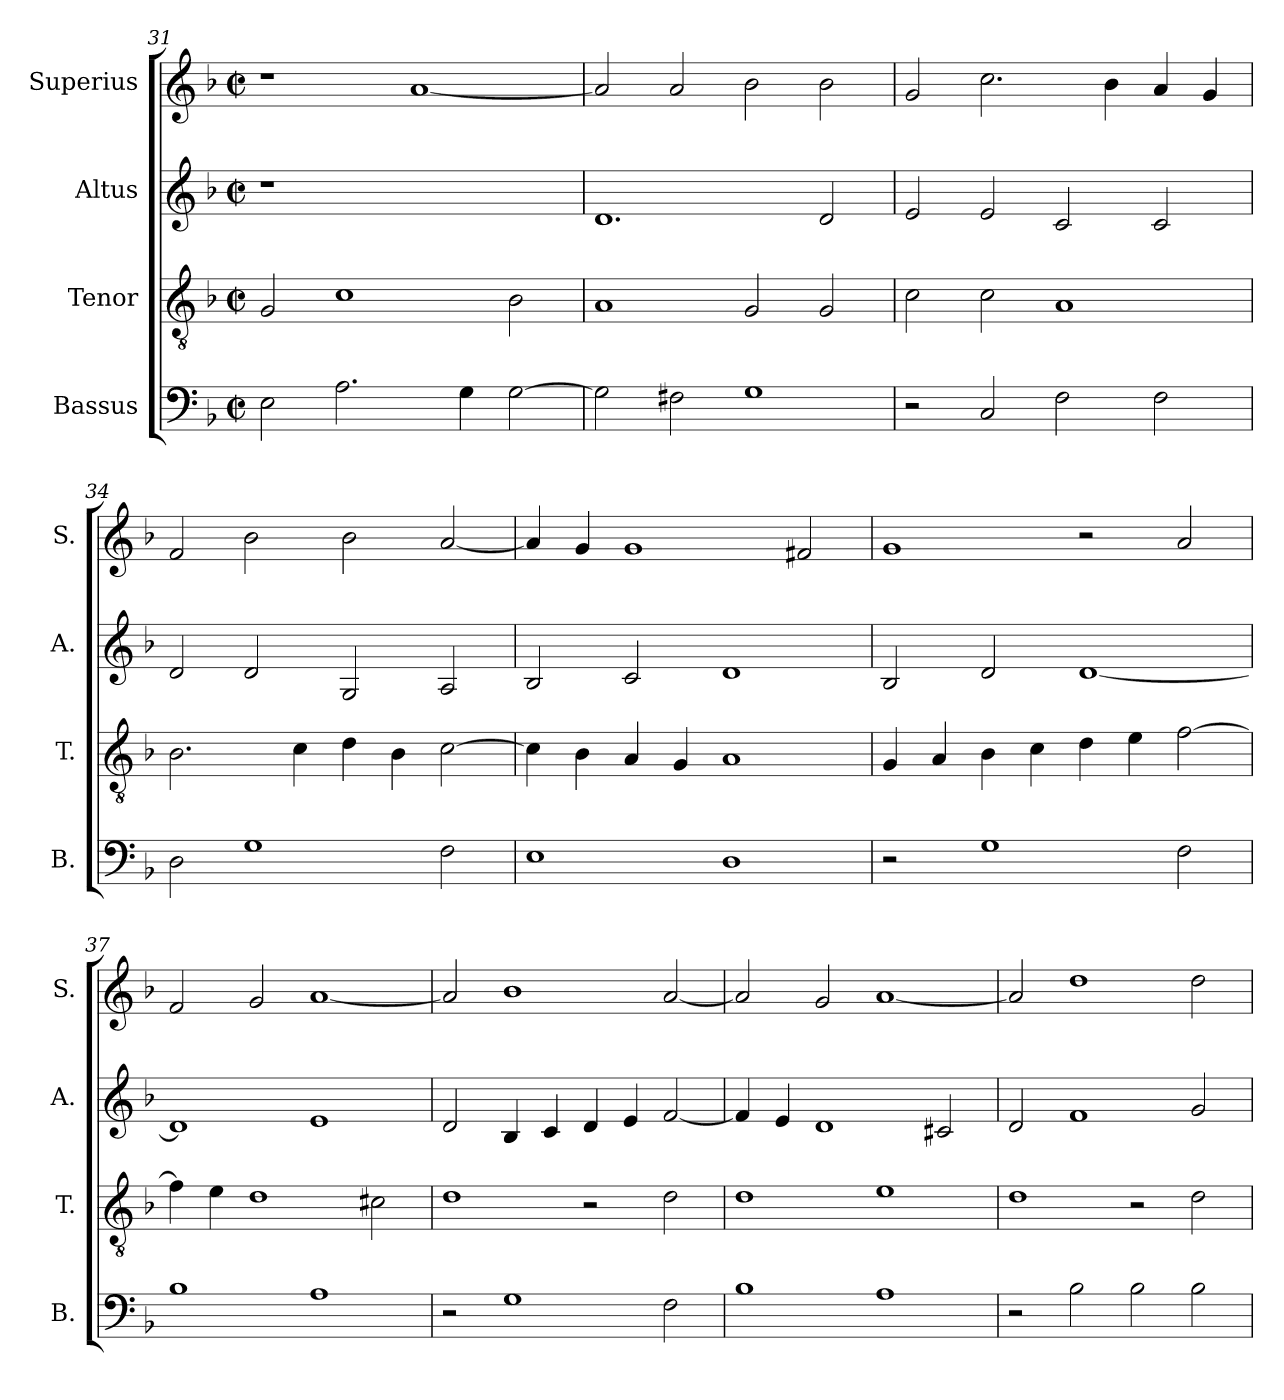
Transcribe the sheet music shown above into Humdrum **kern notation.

**kern	**kern	**kern	**kern
*part4	*part3	*part2	*part1
*staff4	*staff3	*staff2	*staff1
*I"Bassus	*I"Tenor	*I"Altus	*I"Superius
*I'B.	*I'T.	*I'A.	*I'S.
*clefF4	*clefGv2	*clefG2	*clefG2
*	*ITrd7c12	*	*
*k[b-]	*k[b-]	*k[b-]	*k[b-]
*F:	*F:	*F:	*F:
*M2/2	*M2/2	*M2/2	*M2/2
*met(c|)	*met(c|)	*met(c|)	*met(c|)
=31	=31	=31	=31
!	!	!LO:N:vis=1	!
2Ei\	2GGi/	1r	1r
2.Ai\	1Ci	.	.
.	.	1ryy	[<1ai
4Gi\	.	.	.
[>2Gi\	2BB-i\	.	.
=32	=32	=32	=32
2Gi\]	1AAi	1.di	2ai/]
2F#Xi\	.	.	2ai/
1Gi	2GGi/	.	2b-i\
.	2GGi/	2di/	2b-i\
=33	=33	=33	=33
2r	2Ci\	2ei/	2gi/
2Ci/	2Ci\	2ei/	2.cci\
2Fi\	1AAi	2ci/	.
.	.	.	4b-i\
2Fi\	.	2ci/	4ai/
.	.	.	4gi/
=34	=34	=34	=34
2Di\	2.BB-i\	2di/	2fi/
1Gi	.	2di/	2b-i\
.	4Ci\	.	.
.	4Di\	2Gi/	2b-i\
.	4BB-i\	.	.
2Fi\	[>2Ci\	2Ai/	[<2ai/
!!LO:PB:g=z
=35	=35	=35	=35
1Ei	4Ci\]	2B-i/	4ai/]
.	4BB-i\	.	4gi/
.	4AAi/	2ci/	1gi
.	4GGi/	.	.
1Di	1AAi	1di	.
.	.	.	2f#Xi/
=36	=36	=36	=36
2r	4GGi/	2B-i/	1gi
.	4AAi/	.	.
1Gi	4BB-i\	2di/	.
.	4Ci\	.	.
.	4Di\	[<1di	2r
.	4Ei\	.	.
2Fi\	[>2Fi\	.	2ai/
=37	=37	=37	=37
1B-i	4Fi\]	1di]	2fi/
.	4Ei\	.	.
.	1Di	.	2gi/
1Ai	.	1ei	[<1ai
.	2C#Xi\	.	.
=38	=38	=38	=38
2r	1Di	2di/	2ai/]
1Gi	.	4B-i/	1b-i
.	.	4ci/	.
.	2r	4di/	.
.	.	4ei/	.
2Fi\	2Di\	[<2fi/	[<2ai/
=39	=39	=39	=39
1B-i	1Di	4fi/]	2ai/]
.	.	4ei/	.
.	.	1di	2gi/
1Ai	1Ei	.	[<1ai
.	.	2c#Xi/	.
!!LO:LB:g=z
=40	=40	=40	=40
2r	1Di	2di/	2ai/]
2B-i\	.	1fi	1ddi
2B-i\	2r	.	.
2B-i\	2Di\	2gi/	2ddi\
=	=	=	=
*-	*-	*-	*-
